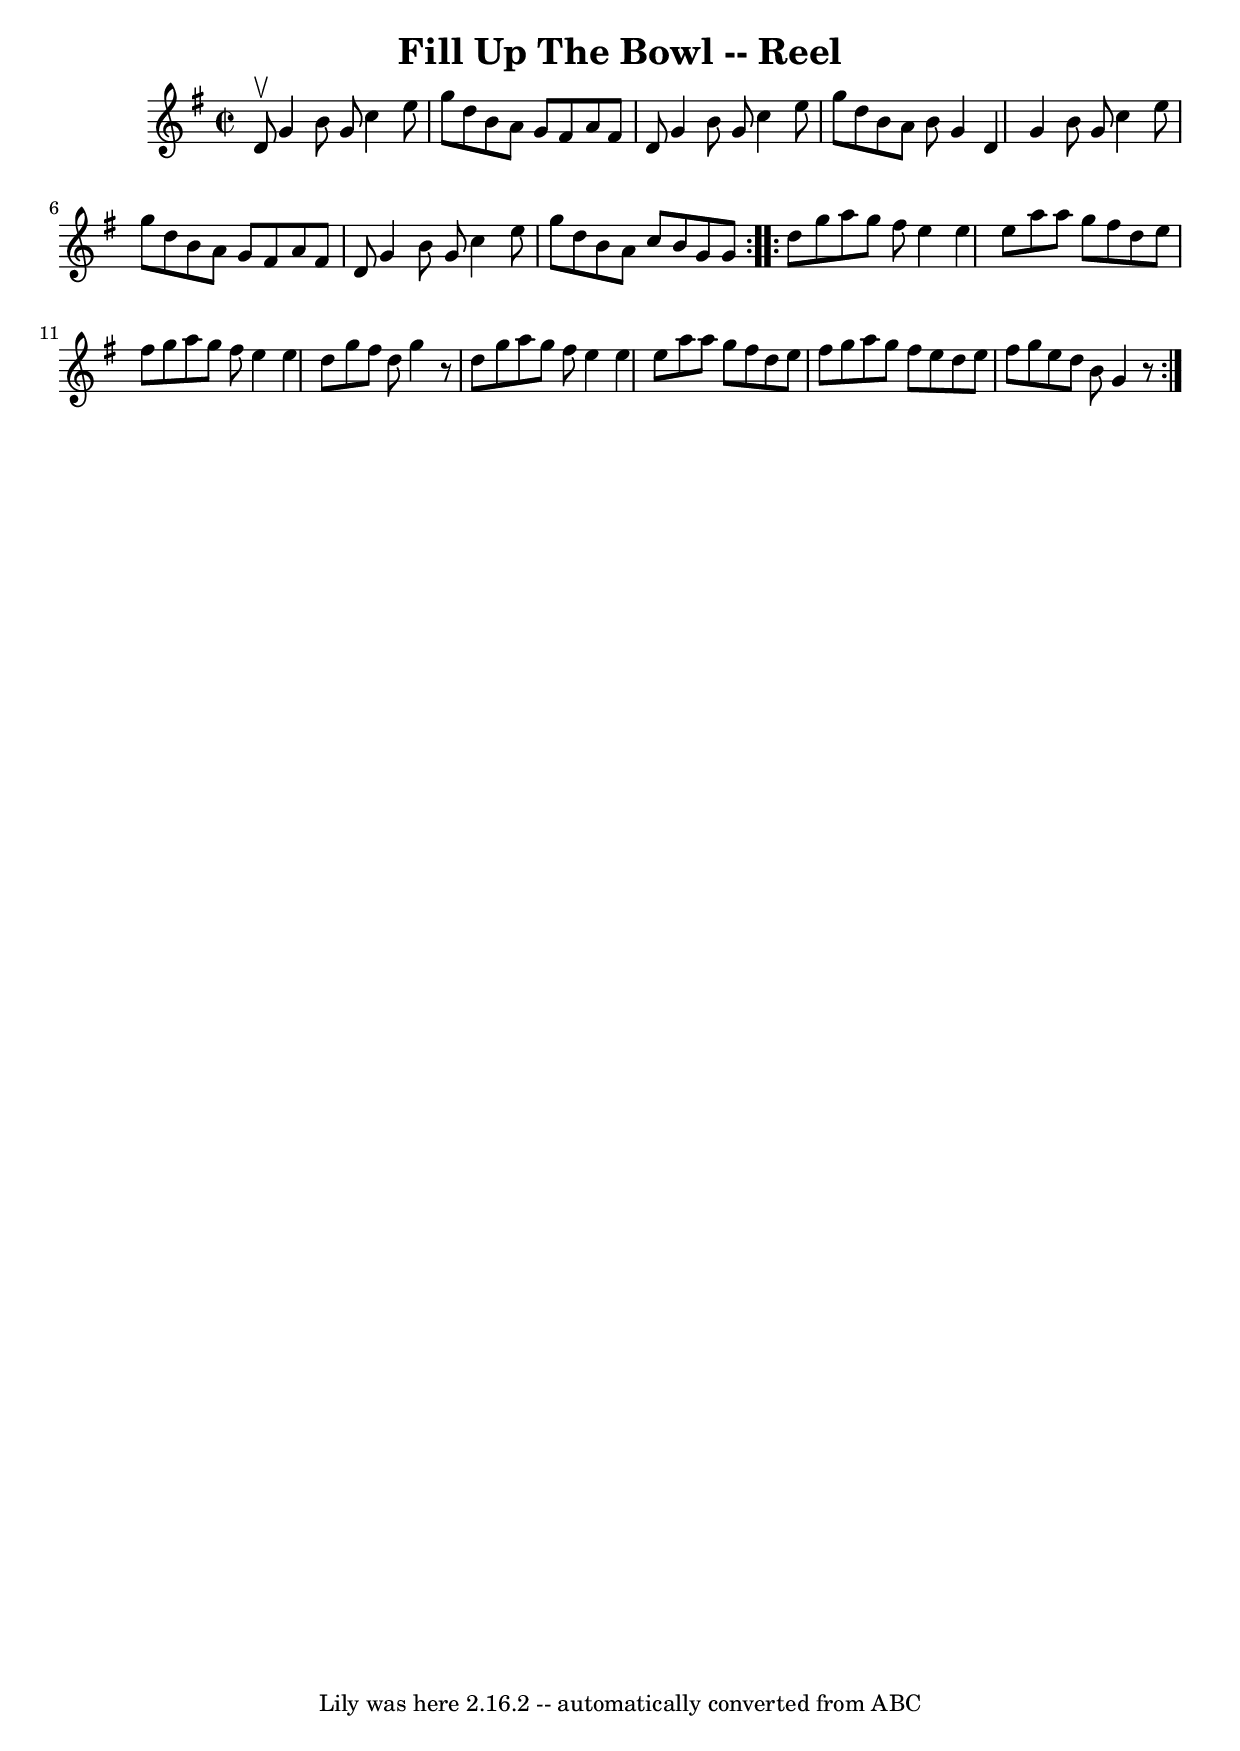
\version "2.7.40"
\include "Mammoth.ily"
\header {
	%% book = "Ryan's Mammoth Collection"
	crossRefNumber = "1"
	footnotes = ""
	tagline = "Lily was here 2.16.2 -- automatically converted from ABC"
	title = "Fill Up The Bowl -- Reel"
}
voicedefault =  {


\repeat volta 2 {
\override Staff.TimeSignature #'style = #'C
 \time 2/2 \key g \major d'8^\upbow |
 g'4 b'8 g'8 c''4    
e''8 g''8  |
 d''8 b'8 a'8 g'8 fis'8 a'8 fis'8    
d'8  |
 g'4 b'8 g'8 c''4 e''8 g''8  |
 d''8    
b'8 a'8 b'8 g'4 d'4  |
 g'4 b'8 g'8 c''4 e''8 
 g''8  |
 d''8 b'8 a'8 g'8 fis'8 a'8 fis'8 d'8  
|
 g'4 b'8 g'8 c''4 e''8 g''8  |
 d''8 b'8    
a'8 c''8 b'8 g'8 g'8  } \repeat volta 2 { d''8  |
 g''8 
 a''8 g''8 fis''8 e''4 e''4  |
 e''8 a''8 a''8    
g''8 fis''8 d''8 e''8 fis''8  |
 g''8 a''8 g''8    
fis''8 e''4 e''4  |
 d''8 g''8 fis''8 d''8 g''4    r8 
 d''8  |
 g''8 a''8 g''8 fis''8 e''4 e''4  |
   
e''8 a''8 a''8 g''8 fis''8 d''8 e''8 fis''8  |
   
g''8 a''8 g''8 fis''8 e''8 d''8 e''8 fis''8  |
   
g''8 e''8 d''8 b'8 g'4    r8 }   
}

\score{
    <<

	\context Staff="default"
	{
	    \voicedefault 
	}

    >>
	\layout {
	}
	\midi {}
}
